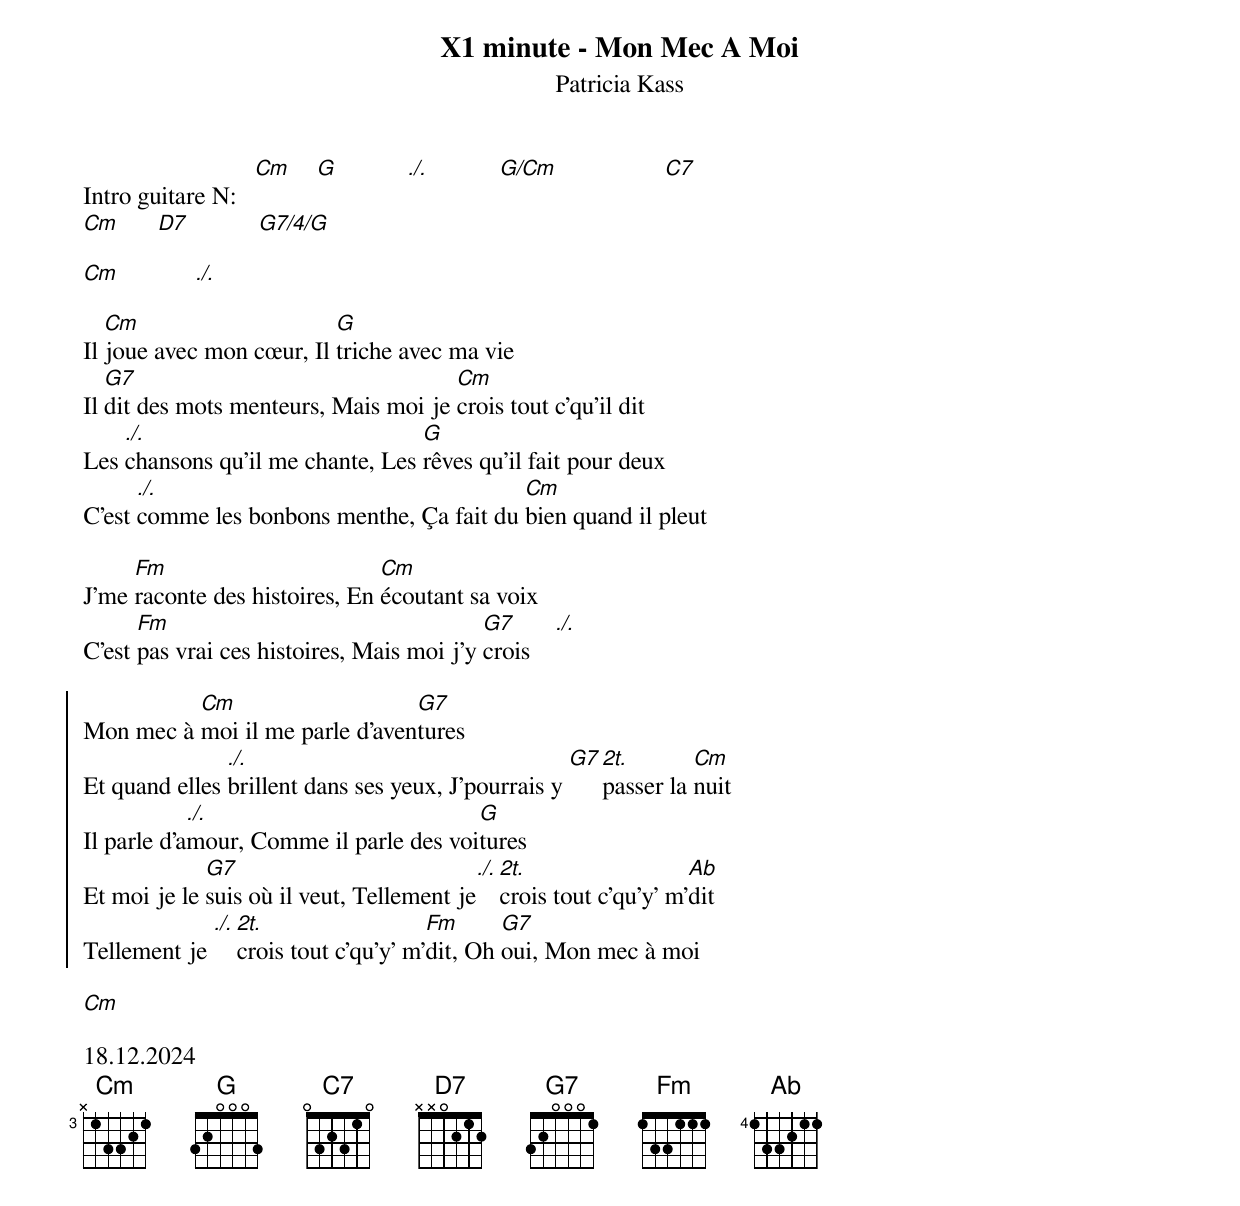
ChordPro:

{title: X1 minute - Mon Mec A Moi}
{subtitle: Patricia Kass}
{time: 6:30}
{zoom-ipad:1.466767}

Intro guitare N:   [Cm]    [G]           [./.]           [G/Cm]                 [C7]
[Cm]      [D7]           [G7/4/G]

[Cm]            [./.]

Il [Cm]joue avec mon cœur, Il [G]triche avec ma vie
Il [G7]dit des mots menteurs, Mais moi je [Cm]crois tout c'qu'il dit
Les [./.]chansons qu'il me chante, Les [G]rêves qu'il fait pour deux
C'est [./.]comme les bonbons menthe, Ça fait du [Cm]bien quand il pleut

J'me [Fm]raconte des histoires, En [Cm]écoutant sa voix
C'est [Fm]pas vrai ces histoires, Mais moi j'y [G7]crois    [./.]

{soc}
Mon mec à [Cm]moi il me parle d’aven[G7]tures
Et quand elles [./.]brillent dans ses yeux, J’pourrais y [G7][2t.]passer la [Cm]nuit
Il parle d’a[./.]mour, Comme il parle des voi[G]tures
Et moi je le [G7]suis où il veut, Tellement je[./.][2t.]crois tout c’qu’y’ m’[Ab]dit
Tellement je [./.][2t.]crois tout c’qu’y’ m’[Fm]dit, Oh [G7]oui, Mon mec à moi
{eoc}

[Cm]

18.12.2024
